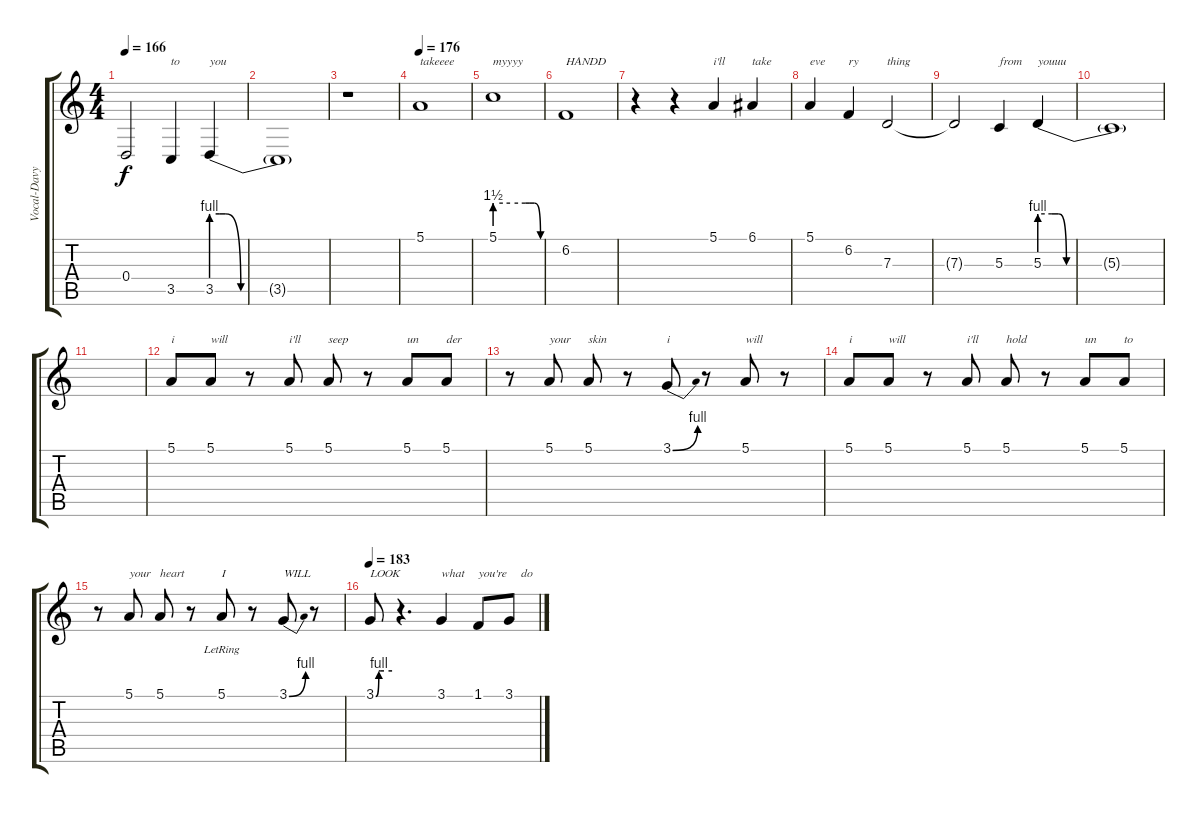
\track ("Vocal-Davy" "Vocal-Davy") {instrument lead1square}
\staff {score tabs}
\tuning (E4 B3 G3 D3 A2 E2) {hide}
\ts (4 4)
\tempo 166
\clef g2
\ks c
0.4{t}.2{dy f} 3.5.4{txt "to"} 3.5{be (custom 0 4 4 4 7 4 15 0 40 0 60 0)}.4{txt "you"} |
3.5{t}.1 |
r.1 |
\tempo 176
5.1.1{txt "takeeee"} |
5.1{be (custom 0 6 20 6 40 6 45 6 52 6 60 0)}.1{txt "myyyy"} |
6.2.1{txt "HANDD"} |
r.4 r.4 5.1.4{txt "i'll"} 6.1.4{txt "take"} |
5.1.4{txt "eve"} 6.2.4{txt "ry"} 7.3.2{txt "thing"} |
7.3{t}.2 5.3.4{txt "from"} 5.3{be (custom 0 4 6 4 9 4 13 0 40 0 60 0)}.4{txt "youuu"} |
5.3{t}.1 |
|
5.1.8{txt "i"} 5.1.8{txt "will"} r.8 5.1.8{txt "i'll"} 5.1.8{txt "seep"} r.8 5.1.8{txt "un"} 5.1.8{txt "der"} |
r.8 5.1.8{txt "your"} 5.1.8{txt "skin"} r.8 3.1{be (bend 0 0 60 4)}.8{txt "i"} r.8 5.1.8{txt "will"} r.8 |
5.1.8{txt "i"} 5.1.8{txt "will"} r.8 5.1.8{txt "i'll"} 5.1.8{txt "hold"} r.8 5.1.8{txt "un"} 5.1.8{txt "to"} |
r.8 5.1.8{txt "your"} 5.1.8{txt "heart"} r.8 5.1{lr}.8{txt "I"} r.8 3.1{be (bend 0 0 60 4)}.8{txt "WILL"} r.8 |
\tempo 183
3.1{be (custom 0 0 11 4 16 4 30 4 60 4)}.8{txt "LOOK"} r.4{d} 3.1.4{txt "what"} 1.1.8{txt "you're"} 3.1.8{txt "    do"}
